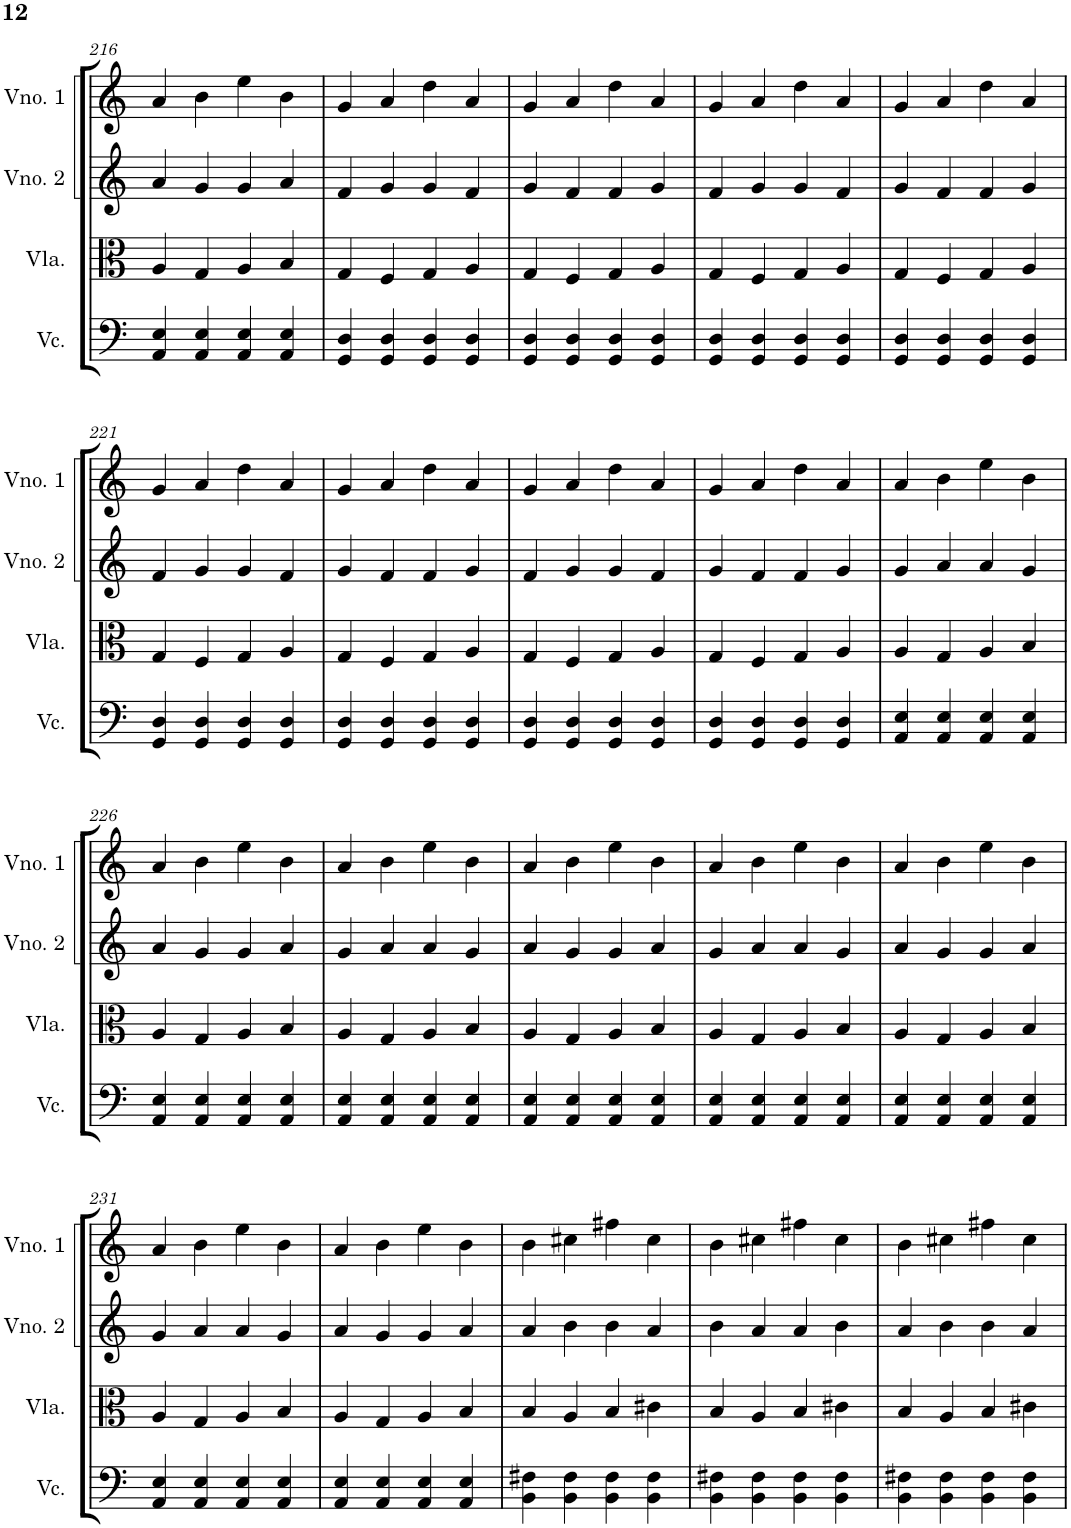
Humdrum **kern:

**kern	**kern	**kern	**kern
*part4	*part3	*part2	*part1
*staff4	*staff3	*staff2	*staff1
*I"Violoncelo	*I"Viola	*I"Violino 2	*I"Violino 1
*I'Vc.	*I'Vla.	*I'Vno. 2	*I'Vno. 1
!!LO:PB:g=z
*clefF4	*clefC3	*clefG2	*clefG2
*k[]	*k[]	*k[]	*k[]
*M4/4	*M4/4	*M4/4	*M4/4
=216	=216	=216	=216
4AA/ 4E/	4A/	4a/	4a/
4AA/ 4E/	4G/	4g/	4b\
4AA/ 4E/	4A/	4g/	4ee\
4AA/ 4E/	4B/	4a/	4b\
=217	=217	=217	=217
4GG/ 4D/	4G/	4f/	4g/
4GG/ 4D/	4F/	4g/	4a/
4GG/ 4D/	4G/	4g/	4dd\
4GG/ 4D/	4A/	4f/	4a/
=218	=218	=218	=218
4GG/ 4D/	4G/	4g/	4g/
4GG/ 4D/	4F/	4f/	4a/
4GG/ 4D/	4G/	4f/	4dd\
4GG/ 4D/	4A/	4g/	4a/
=219	=219	=219	=219
4GG/ 4D/	4G/	4f/	4g/
4GG/ 4D/	4F/	4g/	4a/
4GG/ 4D/	4G/	4g/	4dd\
4GG/ 4D/	4A/	4f/	4a/
=220	=220	=220	=220
4GG/ 4D/	4G/	4g/	4g/
4GG/ 4D/	4F/	4f/	4a/
4GG/ 4D/	4G/	4f/	4dd\
4GG/ 4D/	4A/	4g/	4a/
!!LO:LB:g=z
=221	=221	=221	=221
4GG/ 4D/	4G/	4f/	4g/
4GG/ 4D/	4F/	4g/	4a/
4GG/ 4D/	4G/	4g/	4dd\
4GG/ 4D/	4A/	4f/	4a/
=222	=222	=222	=222
4GG/ 4D/	4G/	4g/	4g/
4GG/ 4D/	4F/	4f/	4a/
4GG/ 4D/	4G/	4f/	4dd\
4GG/ 4D/	4A/	4g/	4a/
=223	=223	=223	=223
4GG/ 4D/	4G/	4f/	4g/
4GG/ 4D/	4F/	4g/	4a/
4GG/ 4D/	4G/	4g/	4dd\
4GG/ 4D/	4A/	4f/	4a/
=224	=224	=224	=224
4GG/ 4D/	4G/	4g/	4g/
4GG/ 4D/	4F/	4f/	4a/
4GG/ 4D/	4G/	4f/	4dd\
4GG/ 4D/	4A/	4g/	4a/
=225	=225	=225	=225
4AA/ 4E/	4A/	4g/	4a/
4AA/ 4E/	4G/	4a/	4b\
4AA/ 4E/	4A/	4a/	4ee\
4AA/ 4E/	4B/	4g/	4b\
!!LO:LB:g=z
=226	=226	=226	=226
4AA/ 4E/	4A/	4a/	4a/
4AA/ 4E/	4G/	4g/	4b\
4AA/ 4E/	4A/	4g/	4ee\
4AA/ 4E/	4B/	4a/	4b\
=227	=227	=227	=227
4AA/ 4E/	4A/	4g/	4a/
4AA/ 4E/	4G/	4a/	4b\
4AA/ 4E/	4A/	4a/	4ee\
4AA/ 4E/	4B/	4g/	4b\
=228	=228	=228	=228
4AA/ 4E/	4A/	4a/	4a/
4AA/ 4E/	4G/	4g/	4b\
4AA/ 4E/	4A/	4g/	4ee\
4AA/ 4E/	4B/	4a/	4b\
=229	=229	=229	=229
4AA/ 4E/	4A/	4g/	4a/
4AA/ 4E/	4G/	4a/	4b\
4AA/ 4E/	4A/	4a/	4ee\
4AA/ 4E/	4B/	4g/	4b\
=230	=230	=230	=230
4AA/ 4E/	4A/	4a/	4a/
4AA/ 4E/	4G/	4g/	4b\
4AA/ 4E/	4A/	4g/	4ee\
4AA/ 4E/	4B/	4a/	4b\
!!LO:LB:g=z
=231	=231	=231	=231
4AA/ 4E/	4A/	4g/	4a/
4AA/ 4E/	4G/	4a/	4b\
4AA/ 4E/	4A/	4a/	4ee\
4AA/ 4E/	4B/	4g/	4b\
=232	=232	=232	=232
4AA/ 4E/	4A/	4a/	4a/
4AA/ 4E/	4G/	4g/	4b\
4AA/ 4E/	4A/	4g/	4ee\
4AA/ 4E/	4B/	4a/	4b\
=233	=233	=233	=233
4BB\ 4F#X\	4B/	4a/	4b\
4BB\ 4F#\	4A/	4b\	4cc#X\
4BB\ 4F#\	4B/	4b\	4ff#X\
4BB\ 4F#\	4c#X\	4a/	4cc#\
=234	=234	=234	=234
4BB\ 4F#X\	4B/	4b\	4b\
4BB\ 4F#\	4A/	4a/	4cc#X\
4BB\ 4F#\	4B/	4a/	4ff#X\
4BB\ 4F#\	4c#X\	4b\	4cc#\
=235	=235	=235	=235
4BB\ 4F#X\	4B/	4a/	4b\
4BB\ 4F#\	4A/	4b\	4cc#X\
4BB\ 4F#\	4B/	4b\	4ff#X\
4BB\ 4F#\	4c#X\	4a/	4cc#\
=	=	=	=
*-	*-	*-	*-
